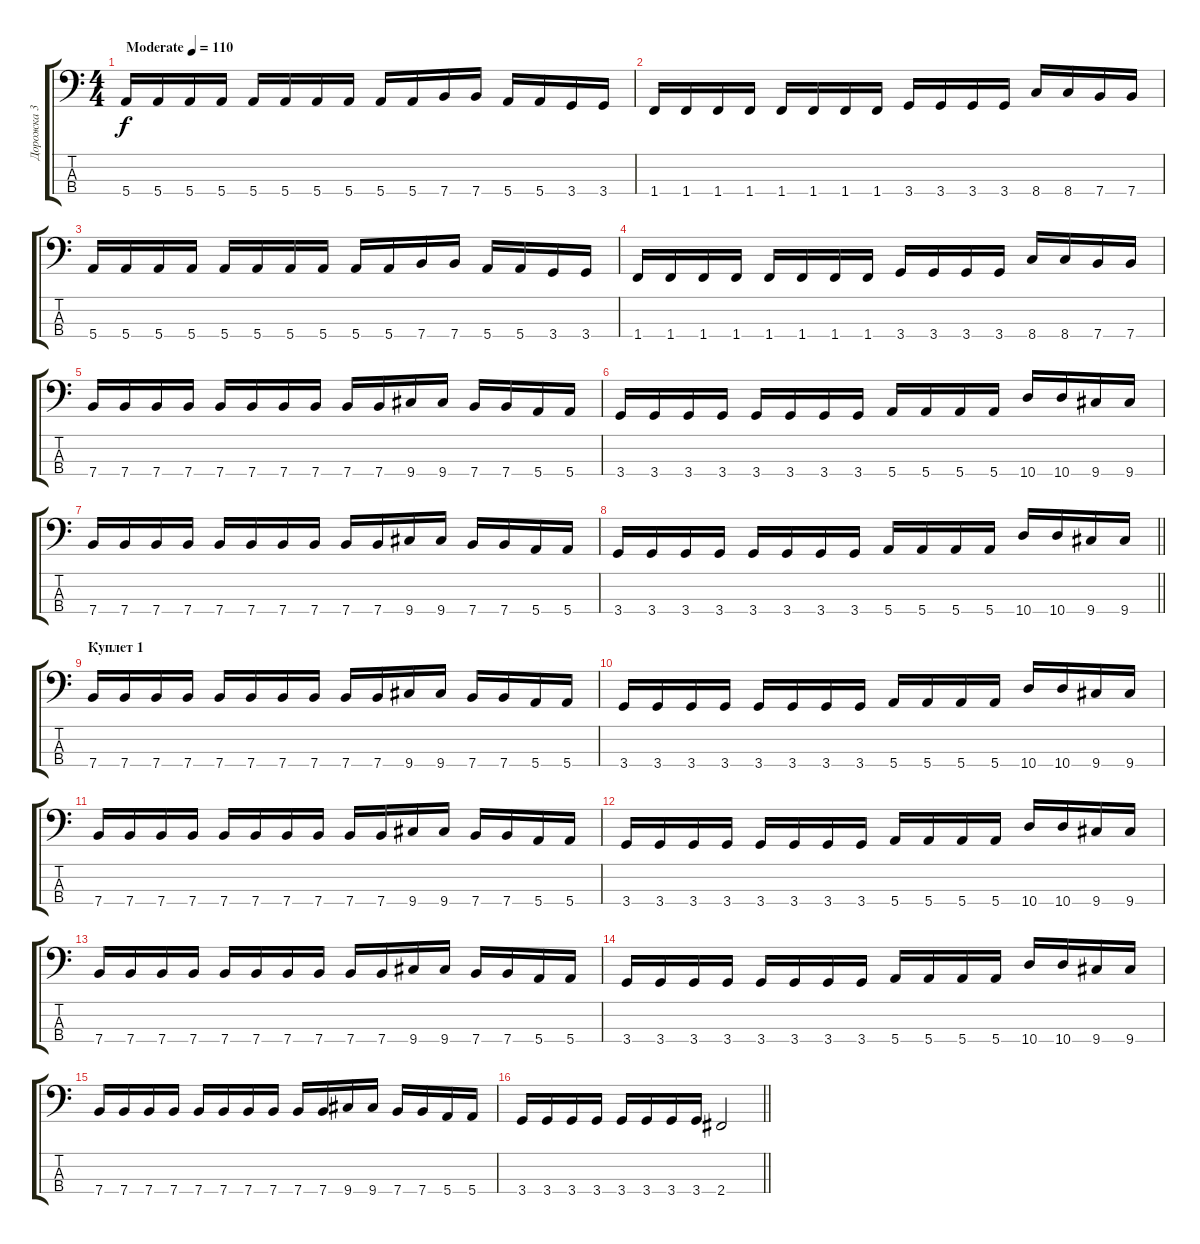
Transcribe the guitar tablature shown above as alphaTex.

\track ("Дорожка 3" "Дорожка 3") {instrument acousticguitarsteel}
\staff {score tabs}
\tuning (G2 D2 A1 E1) {hide}
\ts (4 4)
\tempo (110 "Moderate")
\clef f4
\ks c
5.4.16{dy f instrument acousticguitarsteel} 5.4.16 5.4.16 5.4.16 5.4.16 5.4.16 5.4.16 5.4.16 5.4.16 5.4.16 7.4.16 7.4.16 5.4.16 5.4.16 3.4.16 3.4.16 |
1.4.16 1.4.16 1.4.16 1.4.16 1.4.16 1.4.16 1.4.16 1.4.16 3.4.16 3.4.16 3.4.16 3.4.16 8.4.16 8.4.16 7.4.16 7.4.16 |
5.4.16 5.4.16 5.4.16 5.4.16 5.4.16 5.4.16 5.4.16 5.4.16 5.4.16 5.4.16 7.4.16 7.4.16 5.4.16 5.4.16 3.4.16 3.4.16 |
1.4.16 1.4.16 1.4.16 1.4.16 1.4.16 1.4.16 1.4.16 1.4.16 3.4.16 3.4.16 3.4.16 3.4.16 8.4.16 8.4.16 7.4.16 7.4.16 |
7.4.16 7.4.16 7.4.16 7.4.16 7.4.16 7.4.16 7.4.16 7.4.16 7.4.16 7.4.16 9.4.16 9.4.16 7.4.16 7.4.16 5.4.16 5.4.16 |
3.4.16 3.4.16 3.4.16 3.4.16 3.4.16 3.4.16 3.4.16 3.4.16 5.4.16 5.4.16 5.4.16 5.4.16 10.4.16 10.4.16 9.4.16 9.4.16 |
7.4.16 7.4.16 7.4.16 7.4.16 7.4.16 7.4.16 7.4.16 7.4.16 7.4.16 7.4.16 9.4.16 9.4.16 7.4.16 7.4.16 5.4.16 5.4.16 |
\barLineRight lightlight
3.4.16 3.4.16 3.4.16 3.4.16 3.4.16 3.4.16 3.4.16 3.4.16 5.4.16 5.4.16 5.4.16 5.4.16 10.4.16 10.4.16 9.4.16 9.4.16 |
\section ("" "Куплет 1")
7.4.16 7.4.16 7.4.16 7.4.16 7.4.16 7.4.16 7.4.16 7.4.16 7.4.16 7.4.16 9.4.16 9.4.16 7.4.16 7.4.16 5.4.16 5.4.16 |
3.4.16 3.4.16 3.4.16 3.4.16 3.4.16 3.4.16 3.4.16 3.4.16 5.4.16 5.4.16 5.4.16 5.4.16 10.4.16 10.4.16 9.4.16 9.4.16 |
7.4.16 7.4.16 7.4.16 7.4.16 7.4.16 7.4.16 7.4.16 7.4.16 7.4.16 7.4.16 9.4.16 9.4.16 7.4.16 7.4.16 5.4.16 5.4.16 |
3.4.16 3.4.16 3.4.16 3.4.16 3.4.16 3.4.16 3.4.16 3.4.16 5.4.16 5.4.16 5.4.16 5.4.16 10.4.16 10.4.16 9.4.16 9.4.16 |
7.4.16 7.4.16 7.4.16 7.4.16 7.4.16 7.4.16 7.4.16 7.4.16 7.4.16 7.4.16 9.4.16 9.4.16 7.4.16 7.4.16 5.4.16 5.4.16 |
3.4.16 3.4.16 3.4.16 3.4.16 3.4.16 3.4.16 3.4.16 3.4.16 5.4.16 5.4.16 5.4.16 5.4.16 10.4.16 10.4.16 9.4.16 9.4.16 |
7.4.16 7.4.16 7.4.16 7.4.16 7.4.16 7.4.16 7.4.16 7.4.16 7.4.16 7.4.16 9.4.16 9.4.16 7.4.16 7.4.16 5.4.16 5.4.16 |
\barLineRight lightlight
3.4.16 3.4.16 3.4.16 3.4.16 3.4.16 3.4.16 3.4.16 3.4.16 2.4.2
